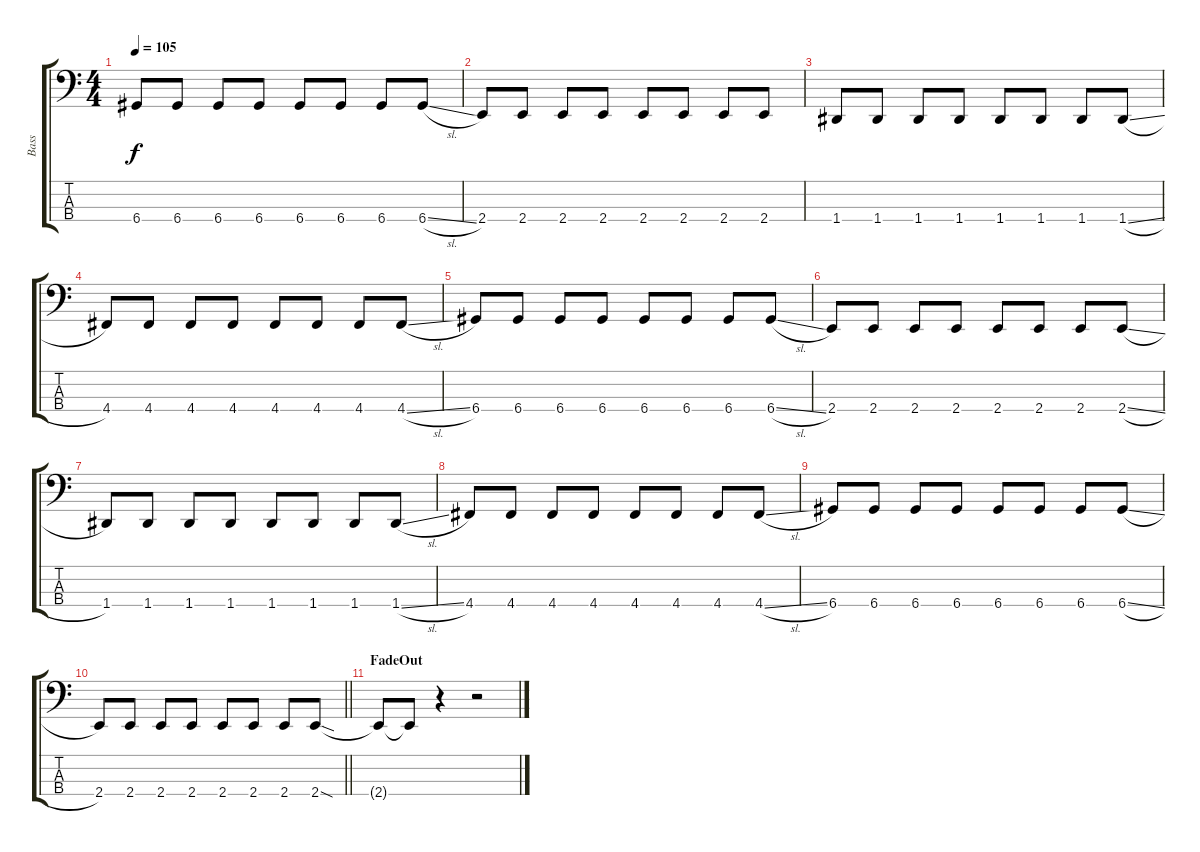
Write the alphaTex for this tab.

\track ("Bass" "Bass") {instrument electricbassfinger}
\staff {score tabs}
\tuning (G2 D2 A1 D1) {hide}
\ts (4 4)
\tempo 105
\clef f4
\ks c
6.4.8{dy f} 6.4.8 6.4.8 6.4.8 6.4.8 6.4.8 6.4.8 6.4{sl}.8 |
2.4.8 2.4.8 2.4.8 2.4.8 2.4.8 2.4.8 2.4.8 2.4.8 |
1.4.8 1.4.8 1.4.8 1.4.8 1.4.8 1.4.8 1.4.8 1.4{sl}.8 |
4.4.8 4.4.8 4.4.8 4.4.8 4.4.8 4.4.8 4.4.8 4.4{sl}.8 |
6.4.8 6.4.8 6.4.8 6.4.8 6.4.8 6.4.8 6.4.8 6.4{sl}.8 |
2.4.8 2.4.8 2.4.8 2.4.8 2.4.8 2.4.8 2.4.8 2.4{sl}.8 |
1.4.8 1.4.8 1.4.8 1.4.8 1.4.8 1.4.8 1.4.8 1.4{sl}.8 |
4.4.8 4.4.8 4.4.8 4.4.8 4.4.8 4.4.8 4.4.8 4.4{sl}.8 |
6.4.8 6.4.8 6.4.8 6.4.8 6.4.8 6.4.8 6.4.8 6.4{sl}.8 |
\barLineRight lightlight
2.4.8 2.4.8 2.4.8 2.4.8 2.4.8 2.4.8 2.4.8 2.4{sod}.8 |
\section ("" "FadeOut")
2.4{t}.8 2.4{t}.8 r.4 r.2
